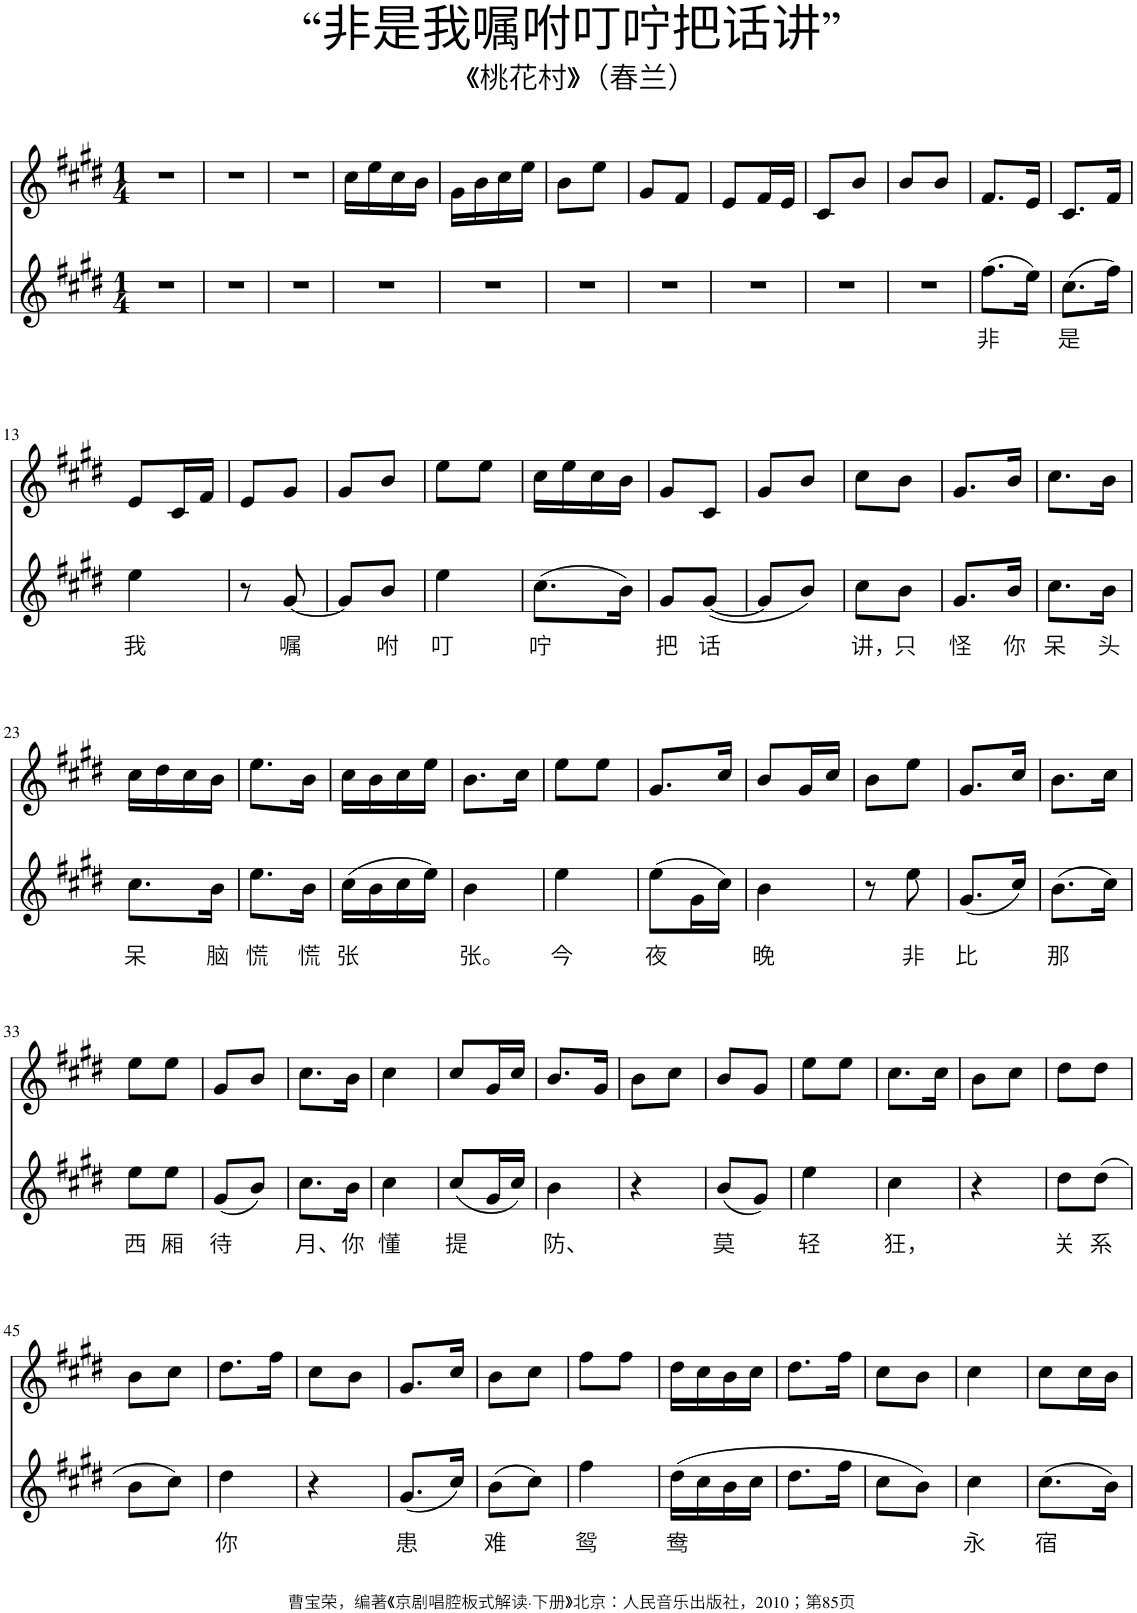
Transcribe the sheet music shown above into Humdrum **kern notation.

**kern	**text	**kern
*part2	*part2	*part1
*staff2	*staff2	*staff1
*I"Piano	*	*I"Piano
*I'Pno	*	*I'Pno
*clefG2	*	*clefG2
*k[f#c#g#d#]	*	*k[f#c#g#d#]
*M1/4	*	*M1/4
=1	=1	=1
4r	.	4r
=2	=2	=2
4r	.	4r
=3	=3	=3
4r	.	4r
=4	=4	=4
4r	.	16cc#\LL
.	.	16ee\
.	.	16cc#\
.	.	16b\JJ
=5	=5	=5
4r	.	16g#\LL
.	.	16b\
.	.	16cc#\
.	.	16ee\JJ
=6	=6	=6
4r	.	8b\L
.	.	8ee\J
=7	=7	=7
4r	.	8g#/L
.	.	8f#/J
=8	=8	=8
4r	.	8e/L
.	.	16f#/L
.	.	16e/JJ
=9	=9	=9
4r	.	8c#/L
.	.	8b/J
=10	=10	=10
4r	.	8b/L
.	.	8b/J
=11	=11	=11
!	!LO:LY:b	!
(8.ff#\L	非	8.f#/L
16ee\Jk)	.	16e/Jk
=12	=12	=12
!	!LO:LY:b	!
(8.cc#\L	是	8.c#/L
16ff#\Jk)	.	16f#/Jk
!!LO:LB:g=z
=13	=13	=13
!	!LO:LY:b	!
4ee\	我	8e/L
.	.	16c#/L
.	.	16f#/JJ
=14	=14	=14
8r	.	8e/L
!	!LO:LY:b	!
[8g#/	嘱	8g#/J
=15	=15	=15
8g#/L]	.	8g#/L
!	!LO:LY:b	!
8b/J	咐	8b/J
=16	=16	=16
!	!LO:LY:b	!
4ee\	叮	8ee\L
.	.	8ee\J
=17	=17	=17
!	!LO:LY:b	!
(8.cc#\L	咛	16cc#\LL
.	.	16ee\
.	.	16cc#\
16b\Jk)	.	16b\JJ
=18	=18	=18
!	!LO:LY:b	!
8g#/L	把	8g#/L
!	!LO:LY:b	!
([8g#/J	话	8c#/J
=19	=19	=19
8g#/L]	.	8g#/L
8b/J)	.	8b/J
=20	=20	=20
!	!LO:LY:b	!
8cc#\L	讲，	8cc#\L
!	!LO:LY:b	!
8b\J	只	8b\J
=21	=21	=21
!	!LO:LY:b	!
8.g#/L	怪	8.g#/L
!	!LO:LY:b	!
16b/Jk	你	16b/Jk
=22	=22	=22
!	!LO:LY:b	!
8.cc#\L	呆	8.cc#\L
!	!LO:LY:b	!
16b\Jk	头	16b\Jk
!!LO:LB:g=z
=23	=23	=23
!	!LO:LY:b	!
8.cc#\L	呆	16cc#\LL
.	.	16dd#\
.	.	16cc#\
!	!LO:LY:b	!
16b\Jk	脑	16b\JJ
=24	=24	=24
!	!LO:LY:b	!
8.ee\L	慌	8.ee\L
!	!LO:LY:b	!
16b\Jk	慌	16b\Jk
=25	=25	=25
!	!LO:LY:b	!
(16cc#\LL	张	16cc#\LL
16b\	.	16b\
16cc#\	.	16cc#\
16ee\JJ)	.	16ee\JJ
=26	=26	=26
!	!LO:LY:b	!
4b\	张。	8.b\L
.	.	16cc#\Jk
=27	=27	=27
!	!LO:LY:b	!
4ee\	今	8ee\L
.	.	8ee\J
=28	=28	=28
!	!LO:LY:b	!
(8ee\L	夜	8.g#/L
16g#\L	.	.
16cc#\JJ)	.	16cc#/Jk
=29	=29	=29
!	!LO:LY:b	!
4b\	晚	8b/L
.	.	16g#/L
.	.	16cc#/JJ
=30	=30	=30
8r	.	8b\L
!	!LO:LY:b	!
8ee\	非	8ee\J
=31	=31	=31
!	!LO:LY:b	!
(8.g#/L	比	8.g#/L
16cc#/Jk)	.	16cc#/Jk
=32	=32	=32
!	!LO:LY:b	!
(8.b\L	那	8.b\L
16cc#\Jk)	.	16cc#\Jk
!!LO:LB:g=z
=33	=33	=33
!	!LO:LY:b	!
8ee\L	西	8ee\L
!	!LO:LY:b	!
8ee\J	厢	8ee\J
=34	=34	=34
!	!LO:LY:b	!
(8g#/L	待	8g#/L
8b/J)	.	8b/J
=35	=35	=35
!	!LO:LY:b	!
8.cc#\L	月、	8.cc#\L
!	!LO:LY:b	!
16b\Jk	你	16b\Jk
=36	=36	=36
!	!LO:LY:b	!
4cc#\	懂	4cc#\
=37	=37	=37
!	!LO:LY:b	!
(8cc#/L	提	8cc#/L
16g#/L	.	16g#/L
16cc#/JJ)	.	16cc#/JJ
=38	=38	=38
!	!LO:LY:b	!
4b\	防、	8.b/L
.	.	16g#/Jk
=39	=39	=39
4r	.	8b\L
.	.	8cc#\J
=40	=40	=40
!	!LO:LY:b	!
(8b/L	莫	8b/L
8g#/J)	.	8g#/J
=41	=41	=41
!	!LO:LY:b	!
4ee\	轻	8ee\L
.	.	8ee\J
=42	=42	=42
!	!LO:LY:b	!
4cc#\	狂，	8.cc#\L
.	.	16cc#\Jk
=43	=43	=43
4r	.	8b\L
.	.	8cc#\J
=44	=44	=44
!	!LO:LY:b	!
8dd#\L	关	8dd#\L
!	!LO:LY:b	!
(8dd#\J	系	8dd#\J
!!LO:LB:g=z
=45	=45	=45
8b\L	.	8b\L
8cc#\J)	.	8cc#\J
=46	=46	=46
!	!LO:LY:b	!
4dd#\	你	8.dd#\L
.	.	16ff#\Jk
=47	=47	=47
4r	.	8cc#\L
.	.	8b\J
=48	=48	=48
!	!LO:LY:b	!
(8.g#/L	患	8.g#/L
16cc#/Jk)	.	16cc#/Jk
=49	=49	=49
!	!LO:LY:b	!
(8b\L	难	8b\L
8cc#\J)	.	8cc#\J
=50	=50	=50
!	!LO:LY:b	!
4ff#\	鸳	8ff#\L
.	.	8ff#\J
=51	=51	=51
!	!LO:LY:b	!
(16dd#\LL	鸯	16dd#\LL
16cc#\	.	16cc#\
16b\	.	16b\
16cc#\JJ	.	16cc#\JJ
=52	=52	=52
8.dd#\L	.	8.dd#\L
16ff#\Jk	.	16ff#\Jk
=53	=53	=53
8cc#\L	.	8cc#\L
8b\J)	.	8b\J
=54	=54	=54
!	!LO:LY:b	!
4cc#\	永	4cc#\
=55	=55	=55
!	!LO:LY:b	!
(8.cc#\L	宿	8cc#\L
.	.	16cc#\L
16b\Jk)	.	16b\JJ
=	=	=
*-	*-	*-
